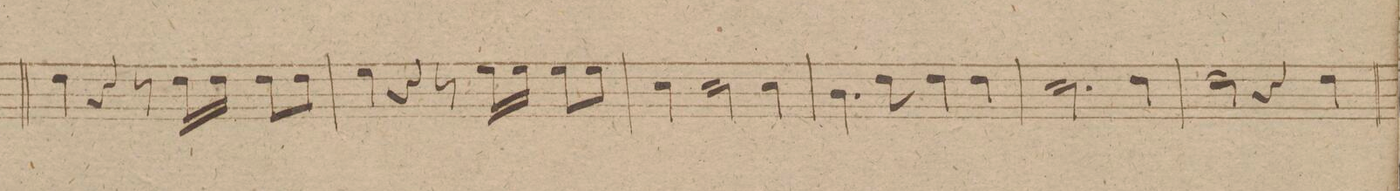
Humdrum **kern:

**kern	**dynam
*I"Clarinetto 1mo in. A.	*
*clefG2	*
*k[f#c#g#d#]	*
*met(c)	*
*M4/4	*
4b\	.
4r	.
8r	.
16b\LL	.
16b\JJ	.
8b\L	.
8b\J	.
=177	=177
4cc#\	.
4r	.
8r	.
16cc#\LL	.
16cc#\JJ	.
8cc#\L	.
8cc#\J	.
=178	=178
4a\	.
2a\	.
4a\	.
=179	=179
4.g#\	.
8b\	.
4b\	.
4b\	.
=180	=180
2.a\	.
4b\	.
=181	=181
2b\	.
4r	.
4b\	.
=182	=182
*-	*-
